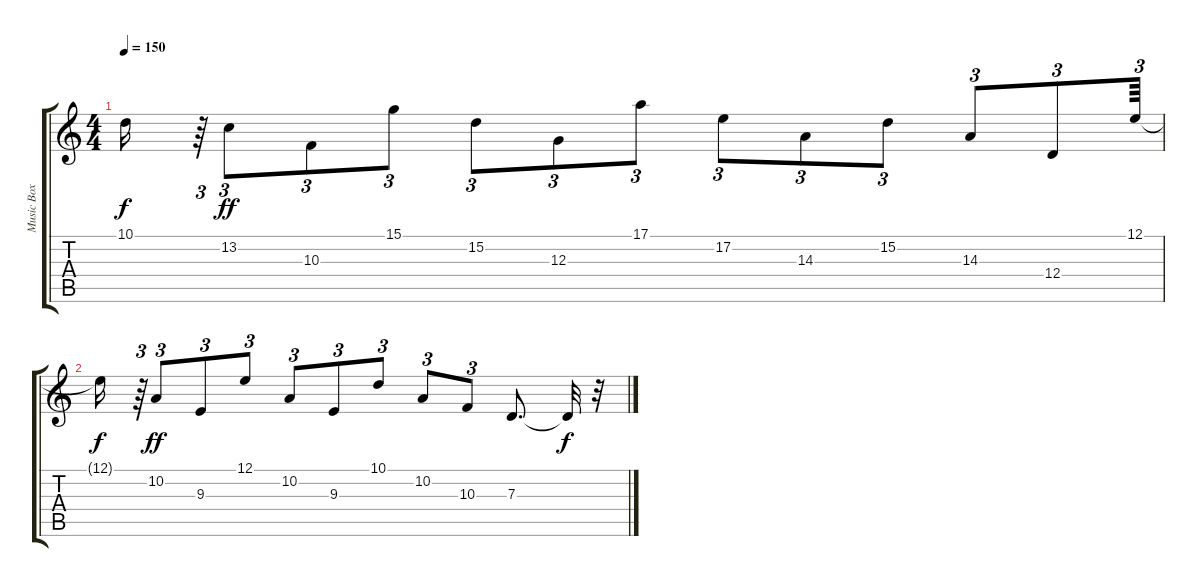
\track ("Music Box (Theme)" "Music Box ") {instrument musicbox}
\staff {score tabs}
\tuning (E4 B3 G3 D3 A2 E2) {hide}
\ts (4 4)
\tempo 150
\clef g2
\ks c
10.1{t}.16{dy f} r.64{tu (3 2)} 13.2.8{tu (3 2) dy ff} 10.3.8{tu (3 2)} 15.1.8{tu (3 2)} 15.2.8{tu (3 2)} 12.3.8{tu (3 2)} 17.1.8{tu (3 2)} 17.2.8{tu (3 2)} 14.3.8{tu (3 2)} 15.2.8{tu (3 2)} 14.3.8{tu (3 2)} 12.4.8{tu (3 2)} 12.1.64{tu (3 2)} |
12.1{t}.16{dy f} r.64{tu (3 2)} 10.2.8{tu (3 2) dy ff} 9.3.8{tu (3 2)} 12.1.8{tu (3 2)} 10.2.8{tu (3 2)} 9.3.8{tu (3 2)} 10.1.8{tu (3 2)} 10.2.8{tu (3 2)} 10.3.8{tu (3 2)} 7.3.8{d} 7.3{t}.32{dy f} r.32
